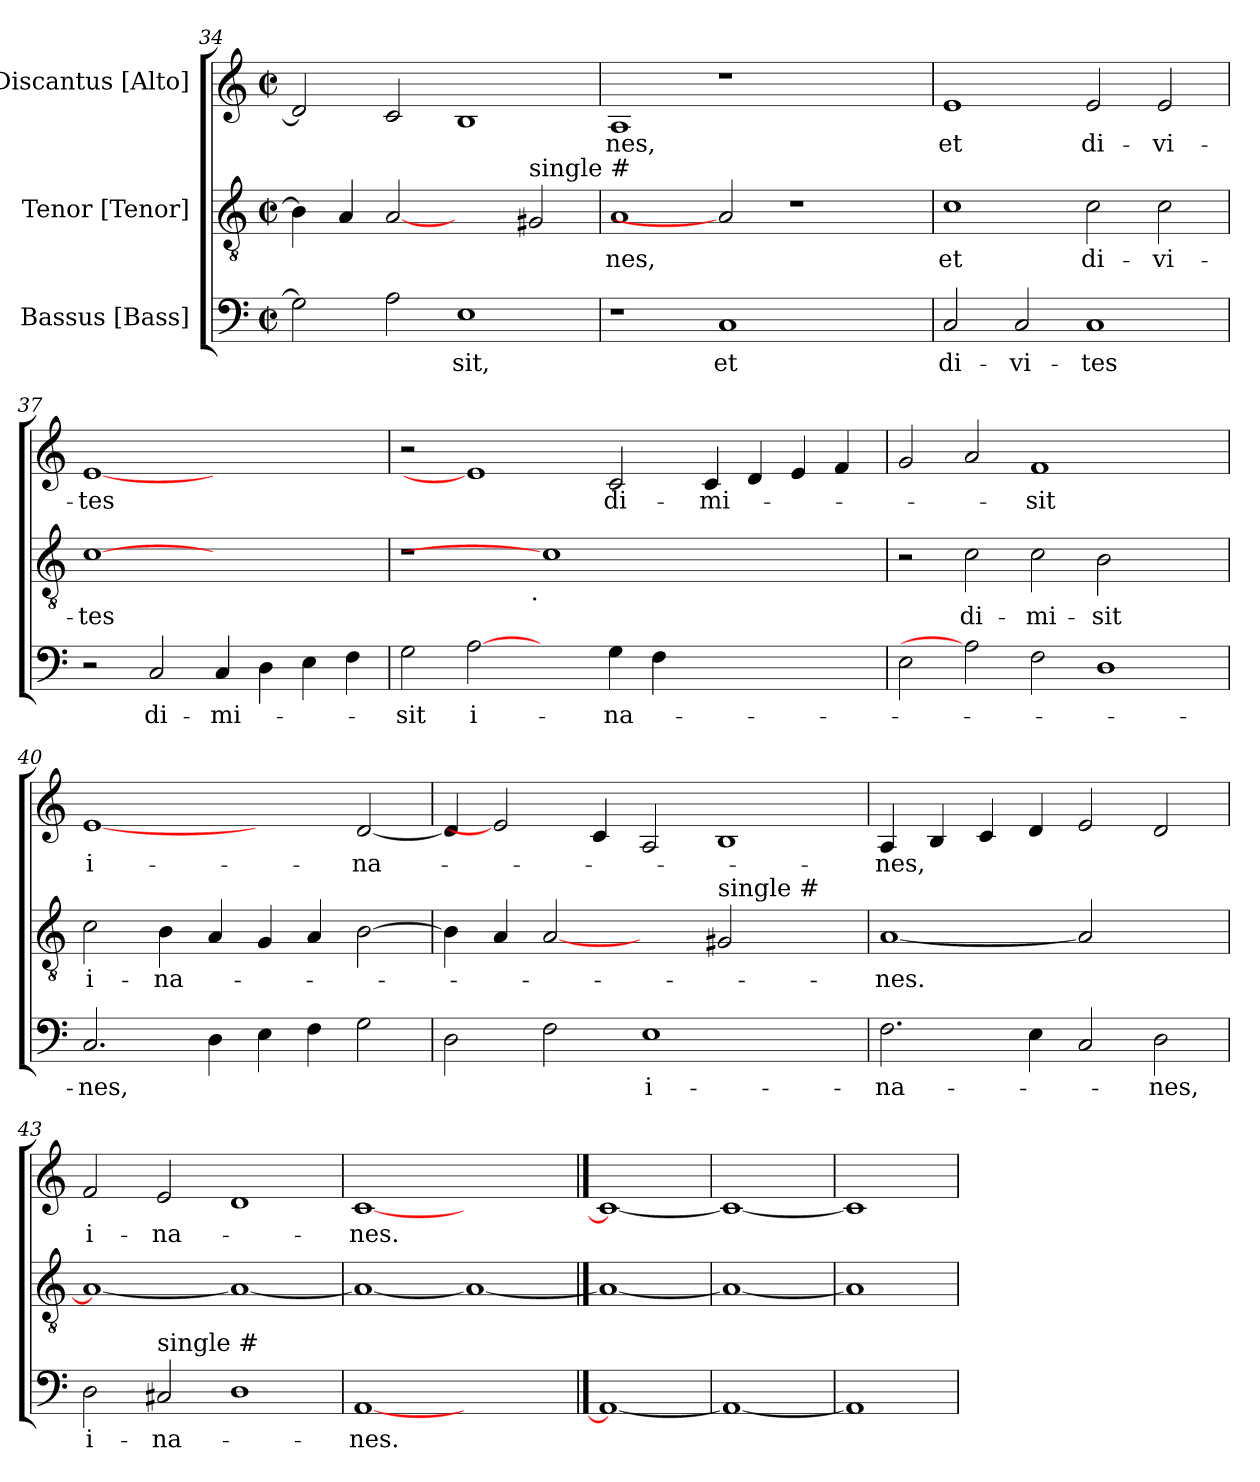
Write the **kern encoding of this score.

**kern	**text	**kern	**text	**kern	**text
*part3	*part3	*part2	*part2	*part1	*part1
*staff3	*staff3	*staff2	*staff2	*staff1	*staff1
*I"Bassus [Bass]	*	*I"Tenor [Tenor]	*	*I"Discantus [Alto]	*
!!LO:LB:g=z
*clefF4	*	*clefGv2	*	*clefG2	*
*k[]	*	*k[]	*	*k[]	*
*C:	*	*C:	*	*C:	*
*M2/2	*	*M2/2	*	*M2/2	*
*met(c|)	*	*met(c|)	*	*met(c|)	*
=34	=34	=34	=34	=34	=34
2G\]	.	4B\]	.	2d/]	.
.	.	4A/	.	.	.
2A\	.	[2A	.	2c/	.
!	!LO:LY:b	!	!	!	!
1E	-sit,	2ryy	.	1B	.
!	!	!LO:TX:a:t=single #	!	!	!
.	.	2G#/	.	.	.
=35	=35	=35	=35	=35	=35
!	!	!	!LO:LY:b	!	!LO:LY:b
1r	.	1A	-nes,	1A	-nes,
!	!LO:LY:b	!	!	!	!
1C	et	2A]	.	1r	.
.	.	1r	.	.	.
2ryy	.	.	.	2ryy	.
=36	=36	=36	=36	=36	=36
!	!LO:LY:b	!	!LO:LY:b	!	!LO:LY:b
2C/	di-	1c	et	1e	et
!	!LO:LY:b	!	!	!	!
2C/	-vi-	.	.	.	.
!	!LO:LY:b	!	!LO:LY:b	!	!LO:LY:b
1C	-tes	2c\	di-	2e/	di-
!	!	!	!LO:LY:b	!	!LO:LY:b
.	.	2c\	-vi-	2e/	-vi-
=37	=37	=37	=37	=37	=37
!	!	!	!LO:LY:b	!	!LO:LY:b
2r	.	[1c	-tes	[1e	-tes
!	!LO:LY:b	!	!	!	!
2C/	di-	.	.	.	.
!	!LO:LY:b	!	!	!	!
4C/	-mi-	1ryy	.	1ryy	.
4D\	.	.	.	.	.
4E\	.	.	.	.	.
4F\	.	.	.	.	.
=38	=38	=38	=38	=38	=38
!	!LO:LY:b	!	!	!	!
*	*	*^	*	*	*
2G\	-sit	1r	2ryy	.	2r	.
!	!LO:LY:b	!	!	!	!	!
[2A	i-	.	4...ryy	.	1e]	.
!	!	!	!LO:TX:b:t=.	!	!	!
.	.	.	1ryy	.	.	.
2ryy	.	1c]	.	.	.	.
!	!LO:LY:b	!	!	!	!	!LO:LY:b
4G\	-na-	.	.	.	2c/	di-
4F\	.	.	.	.	.	.
.	.	.	1ryy	.	.	.
!	!	!	!	!	!	!LO:LY:b
1ryy	.	1ryy	.	.	4c/	-mi-
.	.	.	.	.	4d/	.
.	.	.	.	.	4e/	.
.	.	.	.	.	4f/	.
.	.	.	32ryy	.	.	.
*	*	*v	*v	*	*	*
!!LO:PB:g=z
=39	=39	=39	=39	=39	=39
2E\	.	2r	.	2g/	.
!	!	!	!LO:LY:b	!	!
2A]	.	2c\	di-	2a/	.
!	!	!	!LO:LY:b	!	!LO:LY:b
2F\	.	2c\	-mi-	1f	-sit
!	!	!	!LO:LY:b	!	!
1D	.	2B\	-sit	.	.
.	.	2ryy	.	2ryy	.
=40	=40	=40	=40	=40	=40
!	!LO:LY:b	!	!LO:LY:b	!	!LO:LY:b
2.C/	-nes,	2c\	i-	[1e	i-
!	!	!	!LO:LY:b	!	!
.	.	4B\	-na-	.	.
4D\	.	4A/	.	.	.
4E\	.	4G/	.	2ryy	.
4F\	.	4A/	.	.	.
!	!	!	!	!	!LO:LY:b
2G\	.	[>2B\	.	[<2d/	-na-
=41	=41	=41	=41	=41	=41
2D\	.	4B\]	.	4d/]	.
.	.	4A/	.	2e]	.
2F\	.	[2A	.	.	.
.	.	.	.	4c/	.
!	!LO:LY:b	!	!	!	!
1E	i-	2ryy	.	2A/	.
!	!	!LO:TX:a:t=single #	!	!	!
.	.	2G#/	.	1B	.
2ryy	.	2ryy	.	.	.
!!LO:PB:g=z
=42	=42	=42	=42	=42	=42
!	!LO:LY:b	!	!LO:LY:b	!	!LO:LY:b
2.F\	-na-	[<1A	-nes.	4A/	-nes,
.	.	.	.	4B/	.
.	.	.	.	4c/	.
4E\	.	.	.	4d/	.
2C/	.	2A]	.	2e/	.
!	!LO:LY:b	!	!	!	!
2D\	-nes,	2ryy	.	2d/	.
=43	=43	=43	=43	=43	=43
!	!LO:LY:b	!	!	!	!LO:LY:b
2D\	i-	1A_	.	2f/	i-
!LO:TX:a:t=single #	!	!	!	!	!
!	!LO:LY:b	!	!	!	!LO:LY:b
2C#/	-na-	.	.	2e/	-na-
1D	.	1A_	.	1d	.
=44	=44	=44	=44	=44	=44
!	!LO:LY:b	!	!	!	!LO:LY:b
[1AA	-nes.	1A_	.	[1c	-nes.
1ryy	.	1A_	.	1ryy	.
==45	==45	==45	==45	==45	==45
1AA_	.	1A_	.	1c_	.
=46	=46	=46	=46	=46	=46
1AA_	.	1A_	.	1c_	.
=47	=47	=47	=47	=47	=47
1AA]	.	1A]	.	1c]	.
=	=	=	=	=	=
*-	*-	*-	*-	*-	*-
